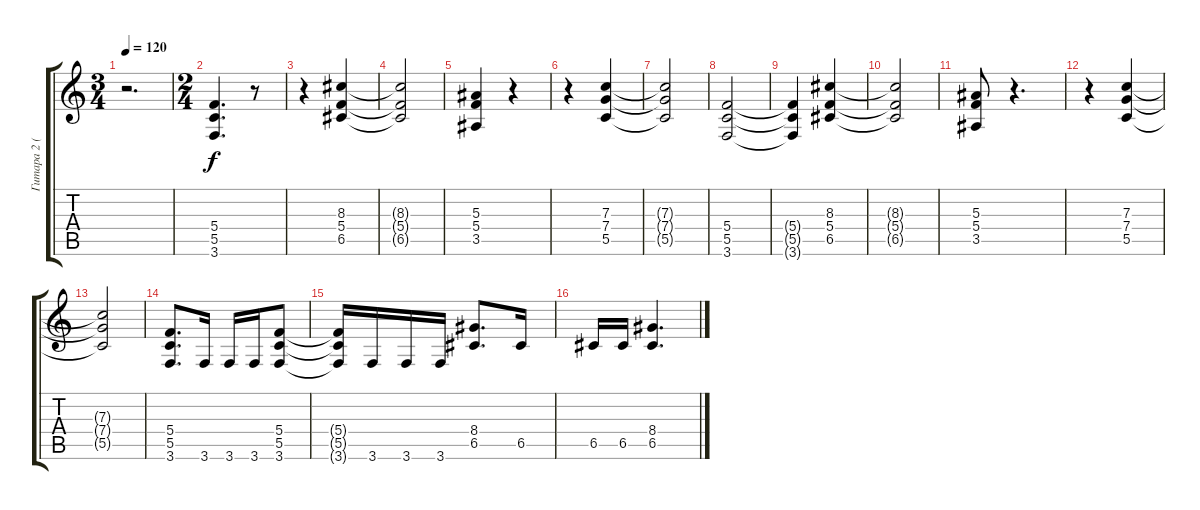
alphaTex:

\track ("Гитара 2 (2)" "Гитара 2 (") {instrument distortionguitar}
\staff {score tabs}
\tuning (D4 A3 F3 C3 G2 D2) {hide}
\ts (3 4)
\tempo 120
\clef g2
\ks c
r.2{d dy f instrument distortionguitar} |
\ts (2 4)
(5.4 5.5 3.6).4{d} r.8 |
r.4 (8.3 5.4 6.5).4 |
(8.3{t} 5.4{t} 6.5{t}).2 |
(5.3 5.4 3.5).4 r.4 |
r.4 (7.3 7.4 5.5).4 |
(7.3{t} 7.4{t} 5.5{t}).2 |
(5.4 5.5 3.6).2 |
(5.4{t} 5.5{t} 3.6{t}).4 (8.3 5.4 6.5).4 |
(8.3{t} 5.4{t} 6.5{t}).2 |
(5.3 5.4 3.5).8 r.4{d} |
r.4 (7.3 7.4 5.5).4 |
(7.3{t} 7.4{t} 5.5{t}).2 |
(5.4 5.5 3.6).8{d} 3.6.16 3.6.16 3.6.16 (5.4 5.5 3.6).8 |
(5.4{t} 5.5{t} 3.6{t}).16 3.6.16 3.6.16 3.6.16 (8.4 6.5).8{d} 6.5.16 |
6.5.16 6.5.16 (8.4 6.5).4{d}
